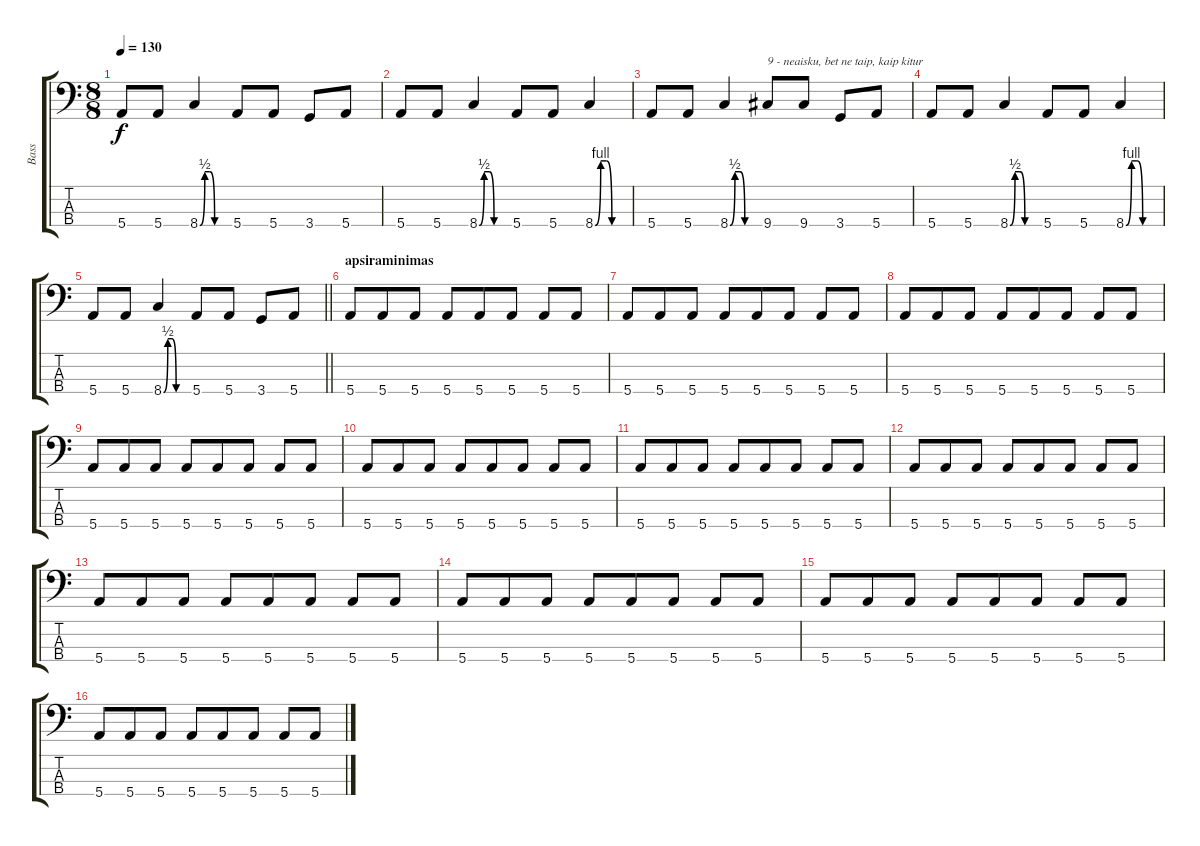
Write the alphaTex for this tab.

\track ("Bass" "Bass") {instrument electricbassfinger}
\staff {score tabs}
\tuning (G2 D2 A1 E1) {hide}
\ts (8 8)
\tempo 130
\clef f4
\ks c
5.4.8{dy f} 5.4.8 8.4{be (custom 0 0 10 2 20 2 30 0 60 0)}.4 5.4.8 5.4.8 3.4.8 5.4.8 |
5.4.8 5.4.8 8.4{be (custom 0 0 10 2 20 2 30 0 60 0)}.4 5.4.8 5.4.8 8.4{be (custom 0 0 10 4 20 4 30 0 60 0)}.4 |
5.4.8 5.4.8 8.4{be (custom 0 0 10 2 20 2 30 0 60 0)}.4 9.4.8{txt "9 - neaisku, bet ne taip, kaip kitur"} 9.4.8 3.4.8 5.4.8 |
5.4.8 5.4.8 8.4{be (custom 0 0 10 2 20 2 30 0 60 0)}.4 5.4.8 5.4.8 8.4{be (custom 0 0 10 4 20 4 30 0 60 0)}.4 |
\barLineRight lightlight
5.4.8 5.4.8 8.4{be (custom 0 0 10 2 20 2 30 0 60 0)}.4 5.4.8 5.4.8 3.4.8 5.4.8 |
\section ("" "apsiraminimas")
5.4.8 5.4.8 5.4.8 5.4.8 5.4.8 5.4.8 5.4.8 5.4.8 |
5.4.8 5.4.8 5.4.8 5.4.8 5.4.8 5.4.8 5.4.8 5.4.8 |
5.4.8 5.4.8 5.4.8 5.4.8 5.4.8 5.4.8 5.4.8 5.4.8 |
5.4.8 5.4.8 5.4.8 5.4.8 5.4.8 5.4.8 5.4.8 5.4.8 |
5.4.8 5.4.8 5.4.8 5.4.8 5.4.8 5.4.8 5.4.8 5.4.8 |
5.4.8 5.4.8 5.4.8 5.4.8 5.4.8 5.4.8 5.4.8 5.4.8 |
5.4.8 5.4.8 5.4.8 5.4.8 5.4.8 5.4.8 5.4.8 5.4.8 |
5.4.8 5.4.8 5.4.8 5.4.8 5.4.8 5.4.8 5.4.8 5.4.8 |
5.4.8 5.4.8 5.4.8 5.4.8 5.4.8 5.4.8 5.4.8 5.4.8 |
5.4.8 5.4.8 5.4.8 5.4.8 5.4.8 5.4.8 5.4.8 5.4.8 |
5.4.8 5.4.8 5.4.8 5.4.8 5.4.8 5.4.8 5.4.8 5.4.8
